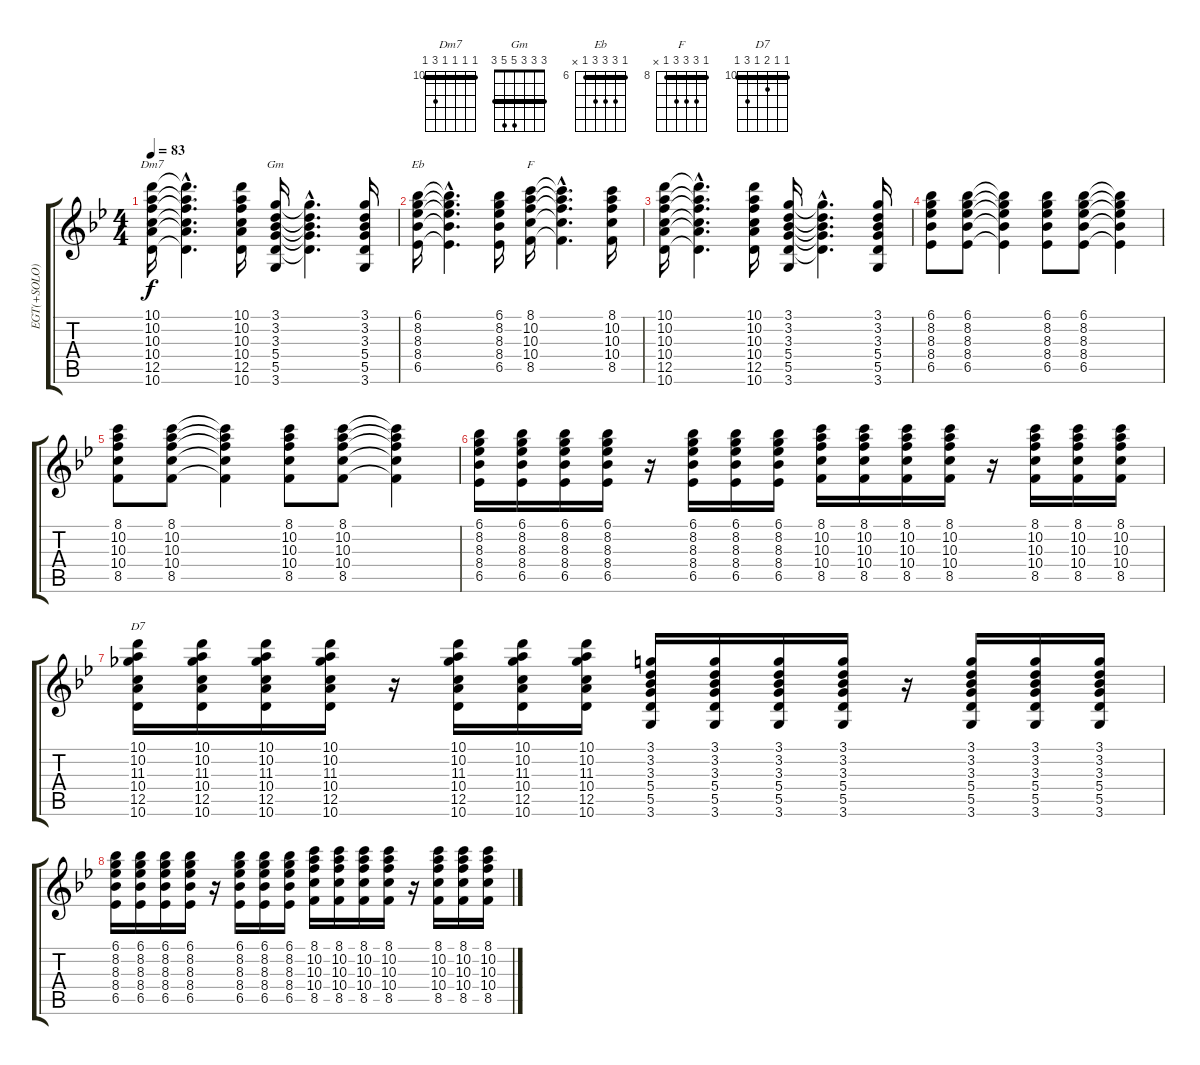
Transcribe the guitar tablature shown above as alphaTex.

\track ("EGT(+SOLO)" "EGT(+SOLO)") {instrument distortionguitar}
\staff {score tabs}
\tuning (E4 B3 G3 D3 A2 E2) {hide}
\chord ("Dm7" 10 10 10 10 12 10) {firstfret 10 barre 10}
\chord ("Gm" 3 3 3 5 5 3) {barre 3}
\chord ("Eb" 6 8 8 8 6 x) {firstfret 6 barre 6}
\chord ("F" 8 10 10 10 8 x) {firstfret 8 barre 8}
\chord ("D7" 10 10 11 10 12 10) {firstfret 10 barre 10}
\ts (4 4)
\tempo 83
\clef g2
\ks gminor
(10.1 10.2 10.3 10.4 12.5 10.6).16{ch "Dm7" dy f} (10.1{hac t} 10.2{hac t} 10.3{hac t} 10.4{hac t} 12.5{hac t} 10.6{hac t}).4{d} (10.1 10.2 10.3 10.4 12.5 10.6).16 (3.1 3.2 3.3 5.4 5.5 3.6).16{ch "Gm"} (3.1{hac t} 3.2{hac t} 3.3{hac t} 5.4{hac t} 5.5{hac t}).4{d} (3.1 3.2 3.3 5.4 5.5 3.6).16 |
(6.1 8.2 8.3 8.4 6.5).16{ch "Eb"} (6.1{hac t} 8.2{hac t} 8.3{hac t} 8.4{hac t} 6.5{hac t}).4{d} (6.1 8.2 8.3 8.4 6.5).16 (8.1 10.2 10.3 10.4 8.5).16{ch "F"} (8.1{hac t} 10.2{hac t} 10.3{hac t} 10.4{hac t} 8.5{hac t}).4{d} (8.1 10.2 10.3 10.4 8.5).16 |
(10.1 10.2 10.3 10.4 12.5 10.6).16 (10.1{hac t} 10.2{hac t} 10.3{hac t} 10.4{hac t} 12.5{hac t} 10.6{hac t}).4{d} (10.1 10.2 10.3 10.4 12.5 10.6).16 (3.1 3.2 3.3 5.4 5.5 3.6).16 (3.1{hac t} 3.2{hac t} 3.3{hac t} 5.4{hac t} 5.5{hac t}).4{d} (3.1 3.2 3.3 5.4 5.5 3.6).16 |
(6.1 8.2 8.3 8.4 6.5).8 (6.1 8.2 8.3 8.4 6.5).8 (6.1{t} 8.2{t} 8.3{t} 8.4{t} 6.5{t}).4 (6.1 8.2 8.3 8.4 6.5).8 (6.1 8.2 8.3 8.4 6.5).8 (6.1{t} 8.2{t} 8.3{t} 8.4{t} 6.5{t}).4 |
(8.1 10.2 10.3 10.4 8.5).8 (8.1 10.2 10.3 10.4 8.5).8 (8.1{t} 10.2{t} 10.3{t} 10.4{t} 8.5{t}).4 (8.1 10.2 10.3 10.4 8.5).8 (8.1 10.2 10.3 10.4 8.5).8 (8.1{t} 10.2{t} 10.3{t} 10.4{t} 8.5{t}).4 |
(6.1 8.2 8.3 8.4 6.5).16 (6.1 8.2 8.3 8.4 6.5).16 (6.1 8.2 8.3 8.4 6.5).16 (6.1 8.2 8.3 8.4 6.5).16 r.16 (6.1 8.2 8.3 8.4 6.5).16 (6.1 8.2 8.3 8.4 6.5).16 (6.1 8.2 8.3 8.4 6.5).16 (8.1 10.2 10.3 10.4 8.5).16 (8.1 10.2 10.3 10.4 8.5).16 (8.1 10.2 10.3 10.4 8.5).16 (8.1 10.2 10.3 10.4 8.5).16 r.16 (8.1 10.2 10.3 10.4 8.5).16 (8.1 10.2 10.3 10.4 8.5).16 (8.1 10.2 10.3 10.4 8.5).16 |
(10.1 10.2 11.3 10.4 12.5 10.6).16{ch "D7"} (10.1 10.2 11.3 10.4 12.5 10.6).16 (10.1 10.2 11.3 10.4 12.5 10.6).16 (10.1 10.2 11.3 10.4 12.5 10.6).16 r.16 (10.1 10.2 11.3 10.4 12.5 10.6).16 (10.1 10.2 11.3 10.4 12.5 10.6).16 (10.1 10.2 11.3 10.4 12.5 10.6).16 (3.1 3.2 3.3 5.4 5.5 3.6).16 (3.1 3.2 3.3 5.4 5.5 3.6).16 (3.1 3.2 3.3 5.4 5.5 3.6).16 (3.1 3.2 3.3 5.4 5.5 3.6).16 r.16 (3.1 3.2 3.3 5.4 5.5 3.6).16 (3.1 3.2 3.3 5.4 5.5 3.6).16 (3.1 3.2 3.3 5.4 5.5 3.6).16 |
(6.1 8.2 8.3 8.4 6.5).16 (6.1 8.2 8.3 8.4 6.5).16 (6.1 8.2 8.3 8.4 6.5).16 (6.1 8.2 8.3 8.4 6.5).16 r.16 (6.1 8.2 8.3 8.4 6.5).16 (6.1 8.2 8.3 8.4 6.5).16 (6.1 8.2 8.3 8.4 6.5).16 (8.1 10.2 10.3 10.4 8.5).16 (8.1 10.2 10.3 10.4 8.5).16 (8.1 10.2 10.3 10.4 8.5).16 (8.1 10.2 10.3 10.4 8.5).16 r.16 (8.1 10.2 10.3 10.4 8.5).16 (8.1 10.2 10.3 10.4 8.5).16 (8.1 10.2 10.3 10.4 8.5).16
